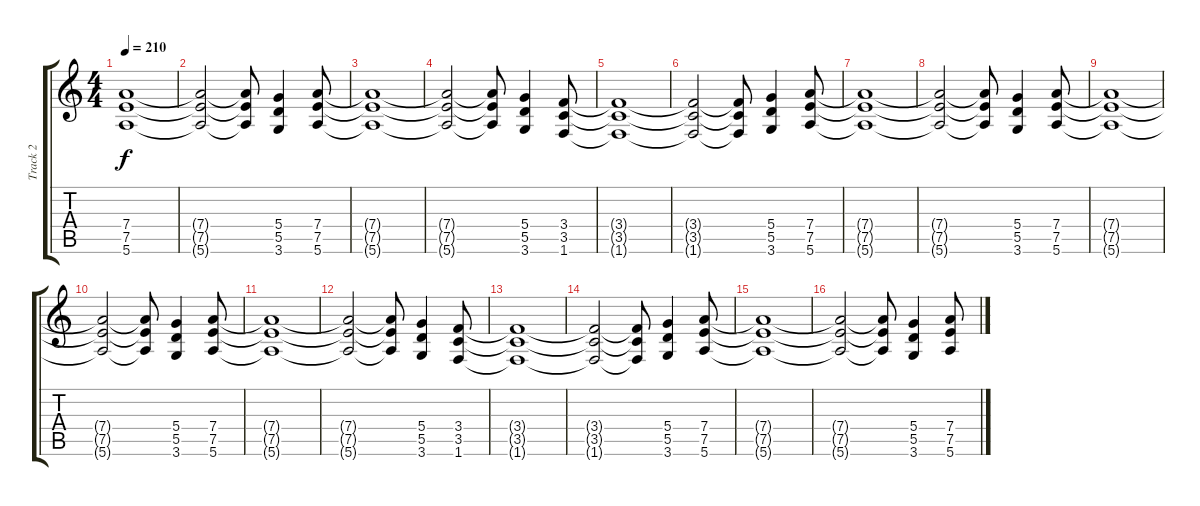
\track ("Track 2" "Track 2") {instrument distortionguitar}
\staff {score tabs}
\tuning (E4 B3 G3 D3 A2 E2) {hide}
\ts (4 4)
\tempo 210
\clef g2
\ks c
(7.4{t} 7.5{t} 5.6{t}).1{dy f} |
(7.4{t} 7.5{t} 5.6{t}).2 (7.4{t} 7.5{t} 5.6{t}).8 (5.4 5.5 3.6).4 (7.4 7.5 5.6).8 |
(7.4{t} 7.5{t} 5.6{t}).1 |
(7.4{t} 7.5{t} 5.6{t}).2 (7.4{t} 7.5{t} 5.6{t}).8 (5.4 5.5 3.6).4 (3.4 3.5 1.6).8 |
(3.4{t} 3.5{t} 1.6{t}).1 |
(3.4{t} 3.5{t} 1.6{t}).2 (3.4{t} 3.5{t} 1.6{t}).8 (5.4 5.5 3.6).4 (7.4 7.5 5.6).8 |
(7.4{t} 7.5{t} 5.6{t}).1 |
(7.4{t} 7.5{t} 5.6{t}).2 (7.4{t} 7.5{t} 5.6{t}).8 (5.4 5.5 3.6).4 (7.4 7.5 5.6).8 |
(7.4{t} 7.5{t} 5.6{t}).1 |
(7.4{t} 7.5{t} 5.6{t}).2 (7.4{t} 7.5{t} 5.6{t}).8 (5.4 5.5 3.6).4 (7.4 7.5 5.6).8 |
(7.4{t} 7.5{t} 5.6{t}).1 |
(7.4{t} 7.5{t} 5.6{t}).2 (7.4{t} 7.5{t} 5.6{t}).8 (5.4 5.5 3.6).4 (3.4 3.5 1.6).8 |
(3.4{t} 3.5{t} 1.6{t}).1 |
(3.4{t} 3.5{t} 1.6{t}).2 (3.4{t} 3.5{t} 1.6{t}).8 (5.4 5.5 3.6).4 (7.4 7.5 5.6).8 |
(7.4{t} 7.5{t} 5.6{t}).1 |
(7.4{t} 7.5{t} 5.6{t}).2 (7.4{t} 7.5{t} 5.6{t}).8 (5.4 5.5 3.6).4 (7.4 7.5 5.6).8
